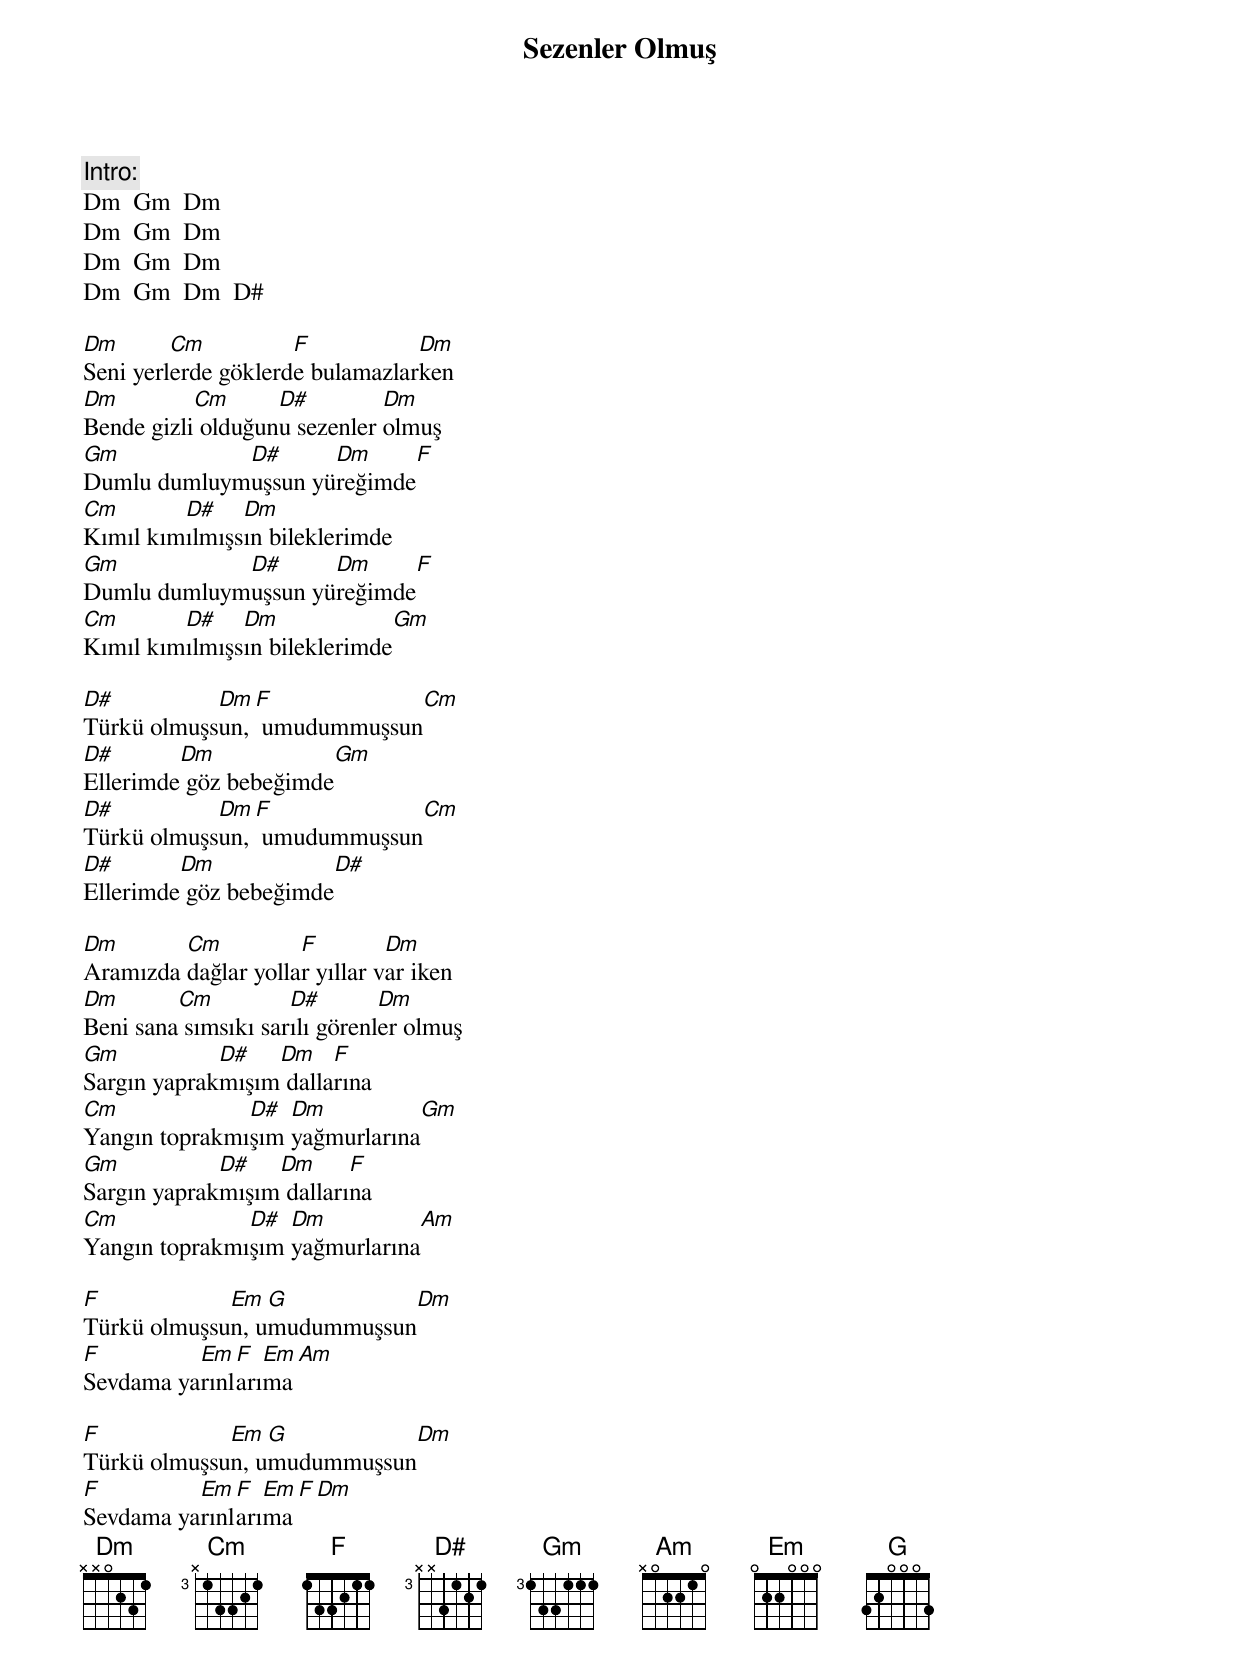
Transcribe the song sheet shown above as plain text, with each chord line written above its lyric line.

{title: Sezenler Olmuş}
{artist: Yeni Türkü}

Intro:
Dm  Gm  Dm
Dm  Gm  Dm
Dm  Gm  Dm
Dm  Gm  Dm  D#

Dm       Cm          F           Dm
Seni yerlerde göklerde bulamazlarken
Dm         Cm      D#         Dm
Bende gizli olduğunu sezenler olmuş
Gm           D#      Dm        F
Dumlu dumluymuşsun yüreğimde
Cm       D#    Dm
Kımıl kımılmışsın bileklerimde
Gm           D#      Dm        F
Dumlu dumluymuşsun yüreğimde
Cm       D#    Dm             Gm
Kımıl kımılmışsın bileklerimde

D#          Dm F             Cm
Türkü olmuşsun, umudummuşsun
D#       Dm                 Gm
Ellerimde göz bebeğimde
D#          Dm F             Cm
Türkü olmuşsun, umudummuşsun
D#       Dm                D#
Ellerimde göz bebeğimde

Dm       Cm          F         Dm
Aramızda dağlar yollar yıllar var iken
Dm       Cm          D#        Dm
Beni sana sımsıkı sarılı görenler olmuş
Gm           D#   Dm    F
Sargın yaprakmışım dallarına
Cm             D#  Dm           Gm
Yangın toprakmışım yağmurlarına
Gm           D#   Dm      F
Sargın yaprakmışım dallarına
Cm             D#  Dm          Am
Yangın toprakmışım yağmurlarına

F            Em  G           Dm
Türkü olmuşsun, umudummuşsun
F         Em  F  Em          Am
Sevdama yarınlarıma

F            Em  G            Dm
Türkü olmuşsun, umudummuşsun
F         Em  F  Em          F   Dm
Sevdama yarınlarıma
